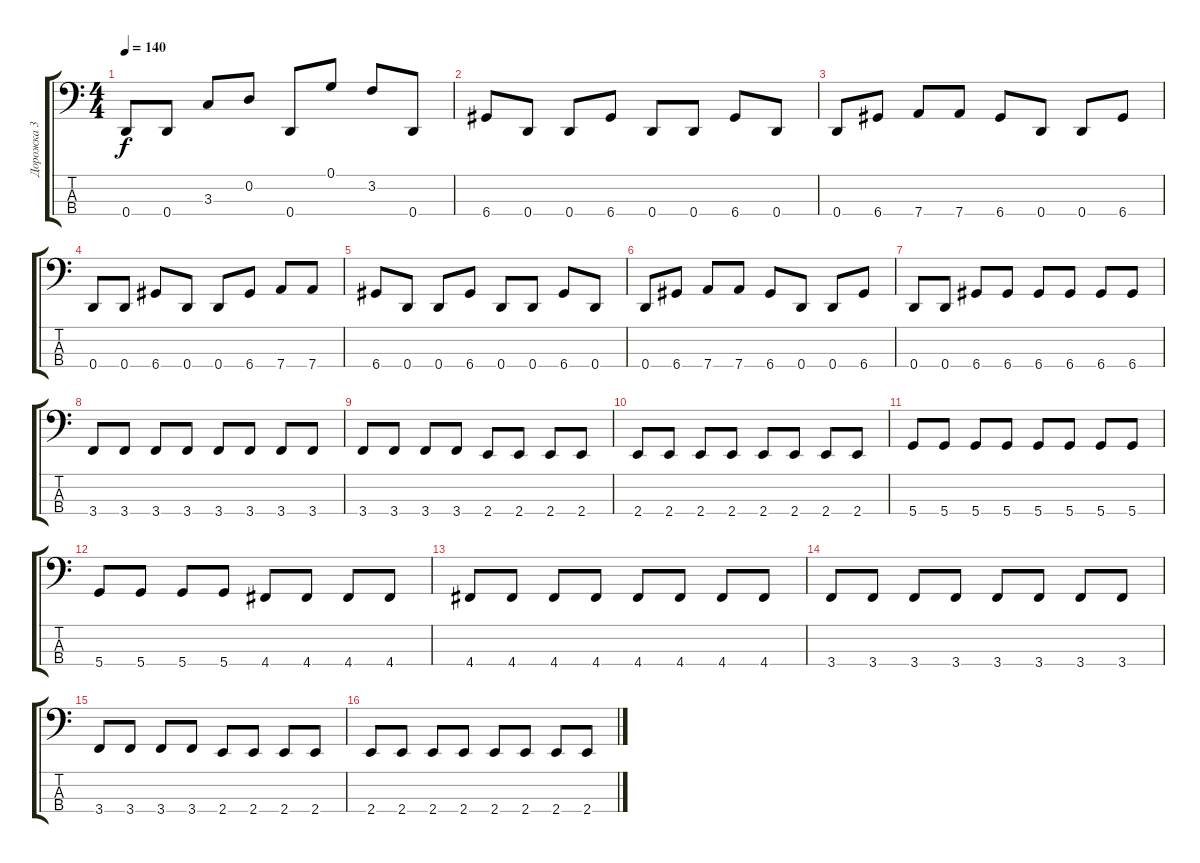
\track ("Дорожка 3" "Дорожка 3") {instrument electricbassfinger}
\staff {score tabs}
\tuning (G2 D2 A1 D1) {hide}
\ts (4 4)
\tempo 140
\clef f4
\ks c
0.4.8{dy f} 0.4.8 3.3.8 0.2.8 0.4.8 0.1.8 3.2.8 0.4.8 |
6.4.8 0.4.8 0.4.8 6.4.8 0.4.8 0.4.8 6.4.8 0.4.8 |
0.4.8 6.4.8 7.4.8 7.4.8 6.4.8 0.4.8 0.4.8 6.4.8 |
0.4.8 0.4.8 6.4.8 0.4.8 0.4.8 6.4.8 7.4.8 7.4.8 |
6.4.8 0.4.8 0.4.8 6.4.8 0.4.8 0.4.8 6.4.8 0.4.8 |
0.4.8 6.4.8 7.4.8 7.4.8 6.4.8 0.4.8 0.4.8 6.4.8 |
0.4.8 0.4.8 6.4.8 6.4.8 6.4.8 6.4.8 6.4.8 6.4.8 |
3.4.8 3.4.8 3.4.8 3.4.8 3.4.8 3.4.8 3.4.8 3.4.8 |
3.4.8 3.4.8 3.4.8 3.4.8 2.4.8 2.4.8 2.4.8 2.4.8 |
2.4.8 2.4.8 2.4.8 2.4.8 2.4.8 2.4.8 2.4.8 2.4.8 |
5.4.8 5.4.8 5.4.8 5.4.8 5.4.8 5.4.8 5.4.8 5.4.8 |
5.4.8 5.4.8 5.4.8 5.4.8 4.4.8 4.4.8 4.4.8 4.4.8 |
4.4.8 4.4.8 4.4.8 4.4.8 4.4.8 4.4.8 4.4.8 4.4.8 |
3.4.8 3.4.8 3.4.8 3.4.8 3.4.8 3.4.8 3.4.8 3.4.8 |
3.4.8 3.4.8 3.4.8 3.4.8 2.4.8 2.4.8 2.4.8 2.4.8 |
2.4.8 2.4.8 2.4.8 2.4.8 2.4.8 2.4.8 2.4.8 2.4.8
